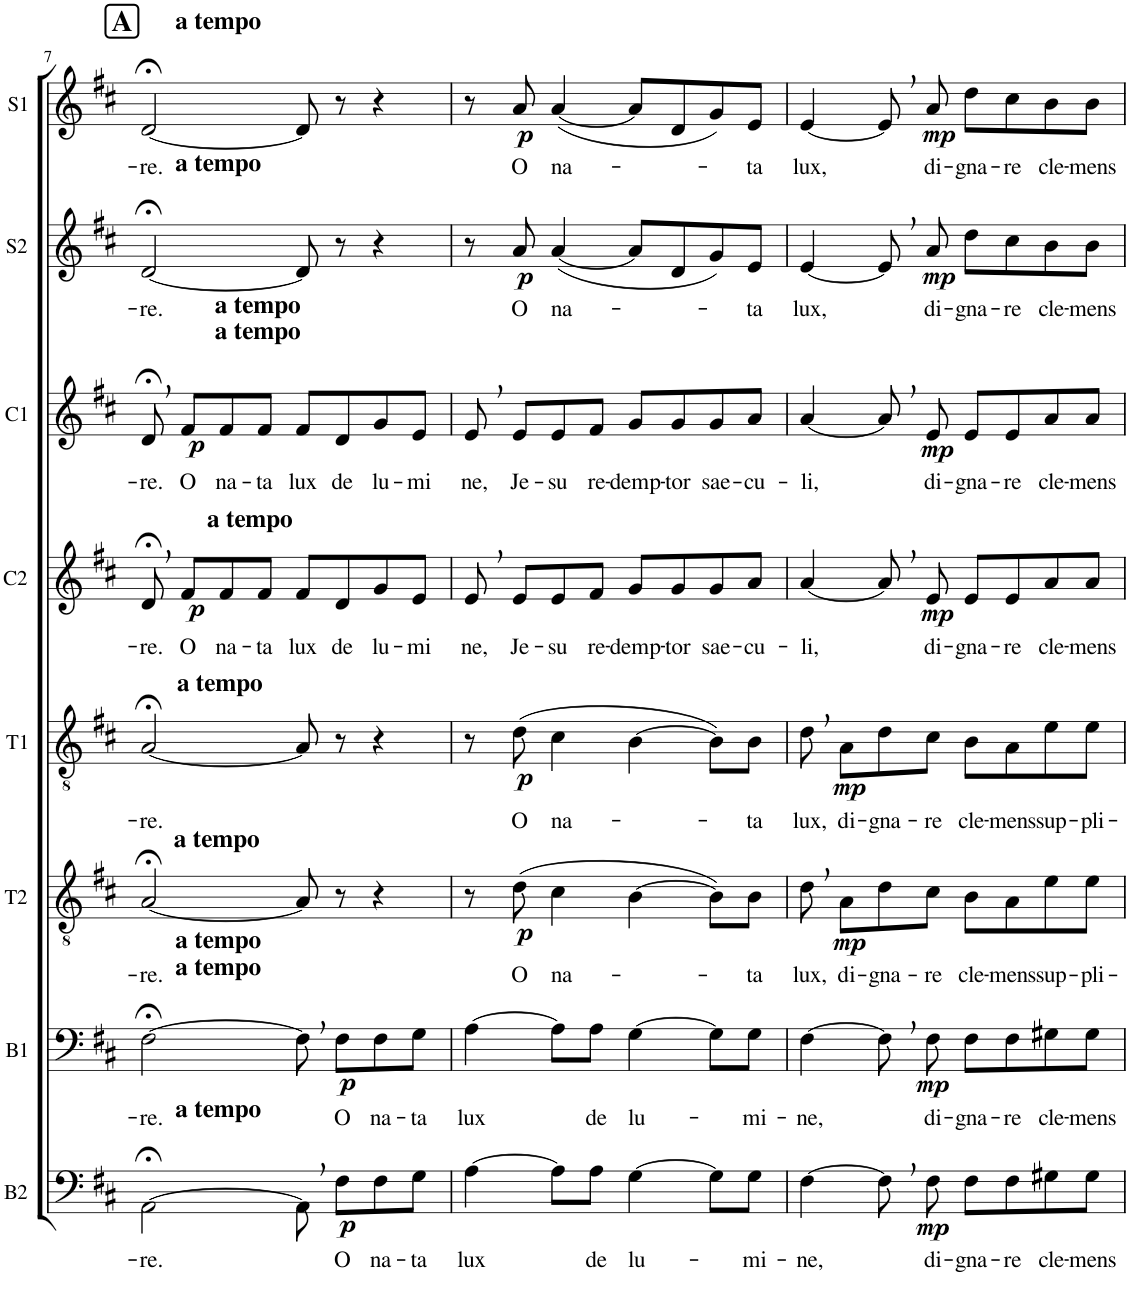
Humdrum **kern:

**kern	**text	**dynam	**kern	**text	**dynam	**kern	**text	**dynam	**kern	**text	**dynam	**kern	**text	**dynam	**kern	**text	**dynam	**kern	**text	**dynam	**kern	**text	**dynam
*part8	*part8	*part8	*part7	*part7	*part7	*part6	*part6	*part6	*part5	*part5	*part5	*part4	*part4	*part4	*part3	*part3	*part3	*part2	*part2	*part2	*part1	*part1	*part1
*staff8	*staff8	*staff8	*staff7	*staff7	*staff7	*staff6	*staff6	*staff6	*staff5	*staff5	*staff5	*staff4	*staff4	*staff4	*staff3	*staff3	*staff3	*staff2	*staff2	*staff2	*staff1	*staff1	*staff1
*I"Bassi II	*	*	*I"Bassi I	*	*	*I"Tenori II	*	*	*I"Tenori I	*	*	*I"Contralti II	*	*	*I"Contralti I	*	*	*I"Soprani II	*	*	*I"Soprani I	*	*
*I'B2	*	*	*I'B1	*	*	*I'T2	*	*	*I'T1	*	*	*I'C2	*	*	*I'C1	*	*	*I'S2	*	*	*I'S1	*	*
!!LO:PB:g=z
*clefF4	*	*	*clefF4	*	*	*clefGv2	*	*	*clefGv2	*	*	*clefG2	*	*	*clefG2	*	*	*clefG2	*	*	*clefG2	*	*
*	*	*	*	*	*	*	*	*	*	*	*	*	*	*	*	*	*	*Trd1c2	*	*	*Trd1c2	*	*
*k[f#c#]	*	*	*k[f#c#]	*	*	*k[f#c#]	*	*	*k[f#c#]	*	*	*k[f#c#]	*	*	*k[f#c#]	*	*	*k[f#c#]	*	*	*k[f#c#]	*	*
*D:	*	*	*D:	*	*	*D:	*	*	*D:	*	*	*D:	*	*	*D:	*	*	*D:	*	*	*D:	*	*
*M4/4	*	*	*M4/4	*	*	*M4/4	*	*	*M4/4	*	*	*M4/4	*	*	*M4/4	*	*	*M4/4	*	*	*M4/4	*	*
!!LO:REH:place=s1:a:B:cj:fs=14:t=A
=7	=7	=7	=7	=7	=7	=7	=7	=7	=7	=7	=7	=7	=7	=7	=7	=7	=7	=7	=7	=7	=7	=7	=7
!	!	!	!	!	!	!	!	!	!	!	!	!	!	!	!	!	!	!	!	!	!LO:TX:a:B:t=a tempo	!	!
!	!	!	!	!	!	!	!	!	!	!	!	!	!	!	!	!	!	!LO:TX:a:B:t=a tempo	!	!	!	!	!
!	!	!	!	!	!	!	!	!	!LO:TX:a:B:t=a tempo	!	!	!	!	!	!	!	!	!	!	!	!	!	!
!	!	!	!	!	!	!LO:TX:a:B:t=a tempo	!	!	!	!	!	!	!	!	!	!	!	!	!	!	!	!	!
!	!	!	!LO:TX:a:B:t=a tempo	!	!	!	!	!	!	!	!	!	!	!	!	!	!	!	!	!	!	!	!
!	!	!	!LO:TX:a:B:t=a tempo	!	!	!	!	!	!	!	!	!	!	!	!	!	!	!	!	!	!	!	!
!LO:TX:a:B:t=a tempo	!	!	!	!	!	!	!	!	!	!	!	!	!	!	!	!	!	!	!	!	!	!	!
!	!LO:LY:b	!	!	!LO:LY:b	!	!	!LO:LY:b	!	!	!LO:LY:b	!	!	!LO:LY:b	!	!	!LO:LY:b	!	!	!LO:LY:b	!	!	!LO:LY:b	!
[2AA;<\	-re.	.	[2F#;<\	-re.	.	[2A;</	-re.	.	[2A;</	-re.	.	8d;<,/	-re.	.	8d;<,/	-re.	.	[2d;</	-re.	.	[2d;</	-re.	.
!	!	!	!	!	!	!	!	!	!	!	!	!	!	!	!LO:TX:a:B:t=a tempo	!	!	!	!	!	!	!	!
!	!	!	!	!	!	!	!	!	!	!	!	!	!	!	!LO:TX:a:B:t=a tempo	!	!	!	!	!	!	!	!
!	!	!	!	!	!	!	!	!	!	!	!	!LO:TX:a:B:t=a tempo	!	!	!	!	!	!	!	!	!	!	!
!	!	!	!	!	!	!	!	!	!	!	!	!	!LO:LY:b	!LO:DY:b	!	!LO:LY:b	!LO:DY:b	!	!	!	!	!	!
.	.	.	.	.	.	.	.	.	.	.	.	8f#/L	O	p	8f#/L	O	p	.	.	.	.	.	.
!	!	!	!	!	!	!	!	!	!	!	!	!	!LO:LY:b	!	!	!LO:LY:b	!	!	!	!	!	!	!
.	.	.	.	.	.	.	.	.	.	.	.	8f#/	na-	.	8f#/	na-	.	.	.	.	.	.	.
!	!	!	!	!	!	!	!	!	!	!	!	!	!LO:LY:b	!	!	!LO:LY:b	!	!	!	!	!	!	!
.	.	.	.	.	.	.	.	.	.	.	.	8f#/J	-ta	.	8f#/J	-ta	.	.	.	.	.	.	.
!	!	!	!	!	!	!	!	!	!	!	!	!	!LO:LY:b	!	!	!LO:LY:b	!	!	!	!	!	!	!
8AA,\]	.	.	8F#,\]	.	.	8A/]	.	.	8A/]	.	.	8f#/L	lux	.	8f#/L	lux	.	8d/]	.	.	8d/]	.	.
!	!LO:LY:b	!LO:DY:b	!	!LO:LY:b	!LO:DY:b	!	!	!	!	!	!	!	!LO:LY:b	!	!	!LO:LY:b	!	!	!	!	!	!	!
8F#\L	O	p	8F#\L	O	p	8r	.	.	8r	.	.	8d/	de	.	8d/	de	.	8r	.	.	8r	.	.
!	!LO:LY:b	!	!	!LO:LY:b	!	!	!	!	!	!	!	!	!LO:LY:b	!	!	!LO:LY:b	!	!	!	!	!	!	!
8F#\	na-	.	8F#\	na-	.	4r	.	.	4r	.	.	8g/	lu-	.	8g/	lu-	.	4r	.	.	4r	.	.
!	!LO:LY:b	!	!	!LO:LY:b	!	!	!	!	!	!	!	!	!LO:LY:b	!	!	!LO:LY:b	!	!	!	!	!	!	!
8G\J	-ta	.	8G\J	-ta	.	.	.	.	.	.	.	8e/J	-mi	.	8e/J	-mi	.	.	.	.	.	.	.
=8	=8	=8	=8	=8	=8	=8	=8	=8	=8	=8	=8	=8	=8	=8	=8	=8	=8	=8	=8	=8	=8	=8	=8
!	!LO:LY:b	!	!	!LO:LY:b	!	!	!	!	!	!	!	!	!LO:LY:b	!	!	!LO:LY:b	!	!	!	!	!	!	!
[4A\	lux	.	[4A\	lux	.	8r	.	.	8r	.	.	8e,/	ne,	.	8e,/	ne,	.	8r	.	.	8r	.	.
!	!	!	!	!	!	!	!LO:LY:b	!LO:DY:b	!	!LO:LY:b	!LO:DY:b	!	!LO:LY:b	!	!	!LO:LY:b	!	!	!LO:LY:b	!LO:DY:b	!	!LO:LY:b	!LO:DY:b
.	.	.	.	.	.	(8d\	O	p	(8d\	O	p	8e/L	Je-	.	8e/L	Je-	.	8a/	O	p	8a/	O	p
!	!	!	!	!	!	!	!LO:LY:b	!	!	!LO:LY:b	!	!	!LO:LY:b	!	!	!LO:LY:b	!	!	!LO:LY:b	!	!	!LO:LY:b	!
8A\L]	.	.	8A\L]	.	.	4c#\	na-	.	4c#\	na-	.	8e/	-su	.	8e/	-su	.	([4a/	na-	.	([4a/	na-	.
!	!LO:LY:b	!	!	!LO:LY:b	!	!	!	!	!	!	!	!	!LO:LY:b	!	!	!LO:LY:b	!	!	!	!	!	!	!
8A\J	de	.	8A\J	de	.	.	.	.	.	.	.	8f#/J	re-	.	8f#/J	re-	.	.	.	.	.	.	.
!	!LO:LY:b	!	!	!LO:LY:b	!	!	!	!	!	!	!	!	!LO:LY:b	!	!	!LO:LY:b	!	!	!	!	!	!	!
[4G\	lu-	.	[4G\	lu-	.	[4B\	.	.	[4B\	.	.	8g/L	-demp-	.	8g/L	-demp-	.	8a/L]	.	.	8a/L]	.	.
!	!	!	!	!	!	!	!	!	!	!	!	!	!LO:LY:b	!	!	!LO:LY:b	!	!	!	!	!	!	!
.	.	.	.	.	.	.	.	.	.	.	.	8g/	-tor	.	8g/	-tor	.	8d/	.	.	8d/	.	.
!	!	!	!	!	!	!	!	!	!	!	!	!	!LO:LY:b	!	!	!LO:LY:b	!	!	!	!	!	!	!
8G\L]	.	.	8G\L]	.	.	8B\L])	.	.	8B\L])	.	.	8g/	sae-	.	8g/	sae-	.	8g/)	.	.	8g/)	.	.
!	!LO:LY:b	!	!	!LO:LY:b	!	!	!LO:LY:b	!	!	!LO:LY:b	!	!	!LO:LY:b	!	!	!LO:LY:b	!	!	!LO:LY:b	!	!	!LO:LY:b	!
8G\J	-mi-	.	8G\J	-mi-	.	8B\J	-ta	.	8B\J	-ta	.	8a/J	-cu-	.	8a/J	-cu-	.	8e/J	-ta	.	8e/J	-ta	.
=9	=9	=9	=9	=9	=9	=9	=9	=9	=9	=9	=9	=9	=9	=9	=9	=9	=9	=9	=9	=9	=9	=9	=9
!	!LO:LY:b	!	!	!LO:LY:b	!	!	!LO:LY:b	!	!	!LO:LY:b	!	!	!LO:LY:b	!	!	!LO:LY:b	!	!	!LO:LY:b	!	!	!LO:LY:b	!
[4F#\	-ne,	.	[4F#\	-ne,	.	8d,\	lux,	.	8d,\	lux,	.	[4a/	-li,	.	[4a/	-li,	.	[4e/	lux,	.	[4e/	lux,	.
!	!	!	!	!	!	!	!LO:LY:b	!LO:DY:b	!	!LO:LY:b	!LO:DY:b	!	!	!	!	!	!	!	!	!	!	!	!
.	.	.	.	.	.	8A\L	di-	mp	8A\L	di-	mp	.	.	.	.	.	.	.	.	.	.	.	.
!	!	!	!	!	!	!	!LO:LY:b	!	!	!LO:LY:b	!	!	!	!	!	!	!	!	!	!	!	!	!
8F#,\]	.	.	8F#,\]	.	.	8d\	-gna-	.	8d\	-gna-	.	8a,/]	.	.	8a,/]	.	.	8e,/]	.	.	8e,/]	.	.
!	!LO:LY:b	!LO:DY:b	!	!LO:LY:b	!LO:DY:b	!	!LO:LY:b	!	!	!LO:LY:b	!	!	!LO:LY:b	!LO:DY:b	!	!LO:LY:b	!LO:DY:b	!	!LO:LY:b	!LO:DY:b	!	!LO:LY:b	!LO:DY:b
8F#\	di-	mp	8F#\	di-	mp	8c#\J	-re	.	8c#\J	-re	.	8e/	di-	mp	8e/	di-	mp	8a/	di-	mp	8a/	di-	mp
!	!LO:LY:b	!	!	!LO:LY:b	!	!	!LO:LY:b	!	!	!LO:LY:b	!	!	!LO:LY:b	!	!	!LO:LY:b	!	!	!LO:LY:b	!	!	!LO:LY:b	!
8F#\L	-gna-	.	8F#\L	-gna-	.	8B\L	cle-	.	8B\L	cle-	.	8e/L	-gna-	.	8e/L	-gna-	.	8dd\L	-gna-	.	8dd\L	-gna-	.
!	!LO:LY:b	!	!	!LO:LY:b	!	!	!LO:LY:b	!	!	!LO:LY:b	!	!	!LO:LY:b	!	!	!LO:LY:b	!	!	!LO:LY:b	!	!	!LO:LY:b	!
8F#\	-re	.	8F#\	-re	.	8A\	-mens	.	8A\	-mens	.	8e/	-re	.	8e/	-re	.	8cc#\	-re	.	8cc#\	-re	.
!	!LO:LY:b	!	!	!LO:LY:b	!	!	!LO:LY:b	!	!	!LO:LY:b	!	!	!LO:LY:b	!	!	!LO:LY:b	!	!	!LO:LY:b	!	!	!LO:LY:b	!
8G#X\	cle-	.	8G#X\	cle-	.	8e\	sup-	.	8e\	sup-	.	8a/	cle-	.	8a/	cle-	.	8b\	cle-	.	8b\	cle-	.
!	!LO:LY:b	!	!	!LO:LY:b	!	!	!LO:LY:b	!	!	!LO:LY:b	!	!	!LO:LY:b	!	!	!LO:LY:b	!	!	!LO:LY:b	!	!	!LO:LY:b	!
8G#\J	-mens	.	8G#\J	-mens	.	8e\J	-pli-	.	8e\J	-pli-	.	8a/J	-mens	.	8a/J	-mens	.	8b\J	-mens	.	8b\J	-mens	.
=	=	=	=	=	=	=	=	=	=	=	=	=	=	=	=	=	=	=	=	=	=	=	=
*-	*-	*-	*-	*-	*-	*-	*-	*-	*-	*-	*-	*-	*-	*-	*-	*-	*-	*-	*-	*-	*-	*-	*-
